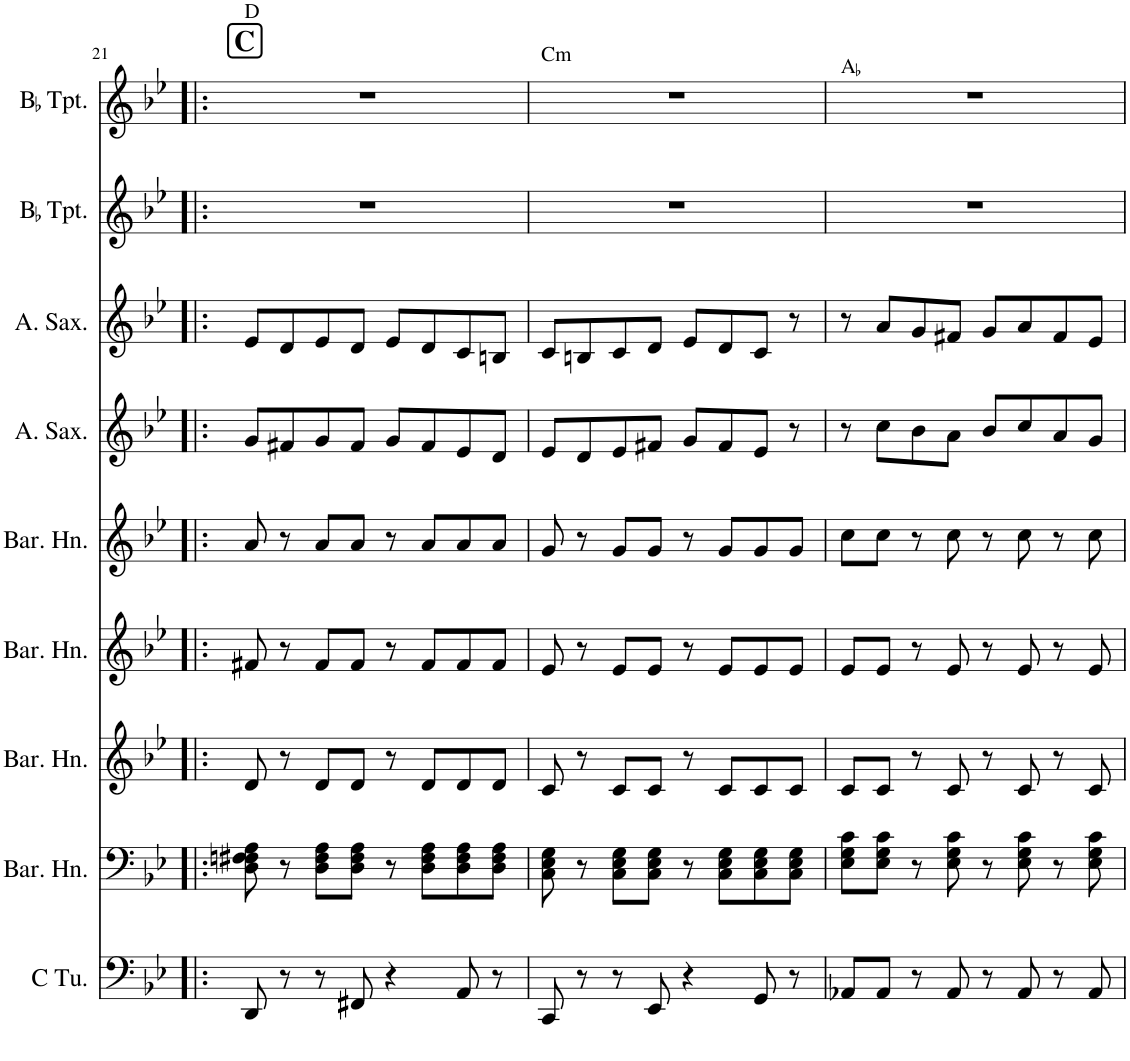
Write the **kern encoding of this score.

**kern	**kern	**kern	**kern	**kern	**kern	**kern	**kern	**kern
*part9	*part8	*part7	*part6	*part5	*part4	*part3	*part2	*part1
*staff9	*staff8	*staff7	*staff6	*staff5	*staff4	*staff3	*staff2	*staff1
*I"C Tuba	*I"Baritone Horn	*I"Baritone Horn	*I"Baritone Horn	*I"Baritone Horn	*I"Alto Saxophone	*I"Alto Saxophone	*I"BaccidentalFlat Trumpet	*I"BaccidentalFlat Trumpet
*I'C Tu.	*I'Bar. Hn.	*I'Bar. Hn.	*I'Bar. Hn.	*I'Bar. Hn.	*I'A. Sax.	*I'A. Sax.	*I'BaccidentalFlat Tpt.	*I'BaccidentalFlat Tpt.
!!LO:PB:g=z
*clefF4	*clefF4	*clefG2	*clefG2	*clefG2	*clefG2	*clefG2	*clefG2	*clefG2
*	*ITrd4c7	*ITrd4c7	*ITrd4c7	*ITrd4c7	*ITrd5c9	*ITrd5c9	*ITrd1c2	*ITrd1c2
*k[b-e-]	*k[b-e-]	*k[b-e-]	*k[b-e-]	*k[b-e-]	*k[b-e-]	*k[b-e-]	*k[b-e-]	*k[b-e-]
*M2/2	*M2/2	*M2/2	*M2/2	*M2/2	*M2/2	*M2/2	*M2/2	*M2/2
=21!|:	=21!|:	=21!|:	=21!|:	=21!|:	=21!|:	=21!|:	=21!|:	=21!|:
!	!	!	!	!	!	!	!	!LO:TX:a:B:t=C
!	!	!	!	!	!	!	!	!LO:TX:a:t=D
8DD/	8D\ 8Fn\ 8F#X\ 8A\	8d/	8f#X/	8a/	8g/L	8e-/L	1r	1r
8r	8r	8r	8r	8r	8f#X/	8d/	.	.
8r	8D\ 8F#\ 8A\L	8d/L	8f#/L	8a/L	8g/	8e-/	.	.
8FF#X/	8D\ 8F#\ 8A\J	8d/J	8f#/J	8a/J	8f#/J	8d/J	.	.
4r	8r	8r	8r	8r	8g/L	8e-/L	.	.
.	8D\ 8F#\ 8A\L	8d/L	8f#/L	8a/L	8f#/	8d/	.	.
8AA/	8D\ 8F#\ 8A\	8d/	8f#/	8a/	8e-/	8c/	.	.
8r	8D\ 8F#\ 8A\J	8d/J	8f#/J	8a/J	8d/J	8Bn/J	.	.
=22	=22	=22	=22	=22	=22	=22	=22	=22
!	!	!	!	!	!	!	!	!LO:TX:a:t=Cm
8CC/	8C\ 8E-\ 8G\	8c/	8e-/	8g/	8e-/L	8c/L	1r	1r
8r	8r	8r	8r	8r	8d/	8Bn/	.	.
8r	8C\ 8E-\ 8G\L	8c/L	8e-/L	8g/L	8e-/	8c/	.	.
8EE-/	8C\ 8E-\ 8G\J	8c/J	8e-/J	8g/J	8f#X/J	8d/J	.	.
4r	8r	8r	8r	8r	8g/L	8e-/L	.	.
.	8C\ 8E-\ 8G\L	8c/L	8e-/L	8g/L	8f#/	8d/	.	.
8GG/	8C\ 8E-\ 8G\	8c/	8e-/	8g/	8e-/J	8c/J	.	.
8r	8C\ 8E-\ 8G\J	8c/J	8e-/J	8g/J	8r	8r	.	.
=23	=23	=23	=23	=23	=23	=23	=23	=23
!	!	!	!	!	!	!	!	!LO:TX:a:t=A
8AA-X/L	8E-\ 8G\ 8c\L	8c/L	8e-/L	8cc\L	8r	8r	1r	1r
8AA-/J	8E-\ 8G\ 8c\J	8c/J	8e-/J	8cc\J	8cc\L	8a/L	.	.
8r	8r	8r	8r	8r	8b-\	8g/	.	.
8AA-/	8E-\ 8G\ 8c\	8c/	8e-/	8cc\	8a\J	8f#X/J	.	.
8r	8r	8r	8r	8r	8b-/L	8g/L	.	.
8AA-/	8E-\ 8G\ 8c\	8c/	8e-/	8cc\	8cc/	8a/	.	.
8r	8r	8r	8r	8r	8a/	8f#/	.	.
8AA-/	8E-\ 8G\ 8c\	8c/	8e-/	8cc\	8g/J	8e-/J	.	.
=	=	=	=	=	=	=	=	=
*-	*-	*-	*-	*-	*-	*-	*-	*-
